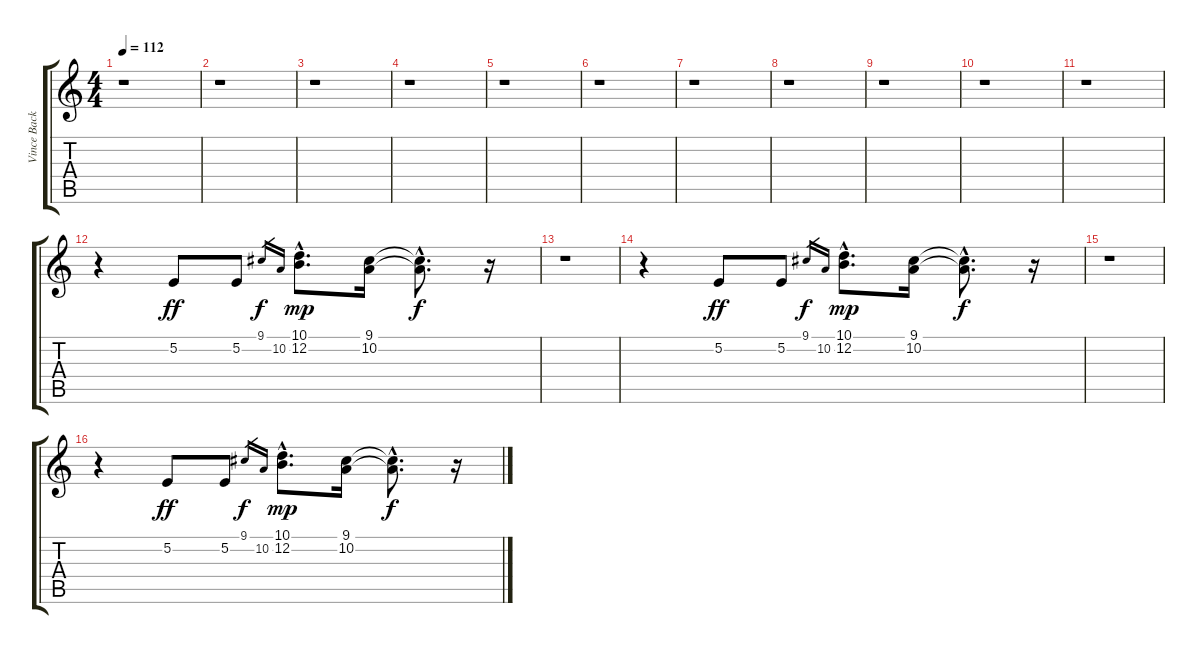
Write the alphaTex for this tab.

\track ("Vince Background" "Vince Back") {instrument harmonica}
\staff {score tabs}
\tuning (E4 B3 G3 D3 A2 E2) {hide}
\ts (4 4)
\tempo 112
\clef g2
\ks c
r.1{dy f} |
r.1 |
r.1 |
r.1 |
r.1 |
r.1 |
r.1 |
r.1 |
r.1 |
r.1 |
r.1 |
r.4 5.2.8{dy ff} 5.2.8 9.1.16{gr dy f} 10.2.16{gr} (10.1{hac} 12.2{hac}).8{d dy mp} (9.1 10.2).16 (9.1{hac t} 10.2{hac t}).8{d dy f} r.16 |
r.1 |
r.4 5.2.8{dy ff} 5.2.8 9.1.16{gr dy f} 10.2.16{gr} (10.1{hac} 12.2{hac}).8{d dy mp} (9.1 10.2).16 (9.1{hac t} 10.2{hac t}).8{d dy f} r.16 |
r.1 |
r.4 5.2.8{dy ff} 5.2.8 9.1.16{gr dy f} 10.2.16{gr} (10.1{hac} 12.2{hac}).8{d dy mp} (9.1 10.2).16 (9.1{hac t} 10.2{hac t}).8{d dy f} r.16
